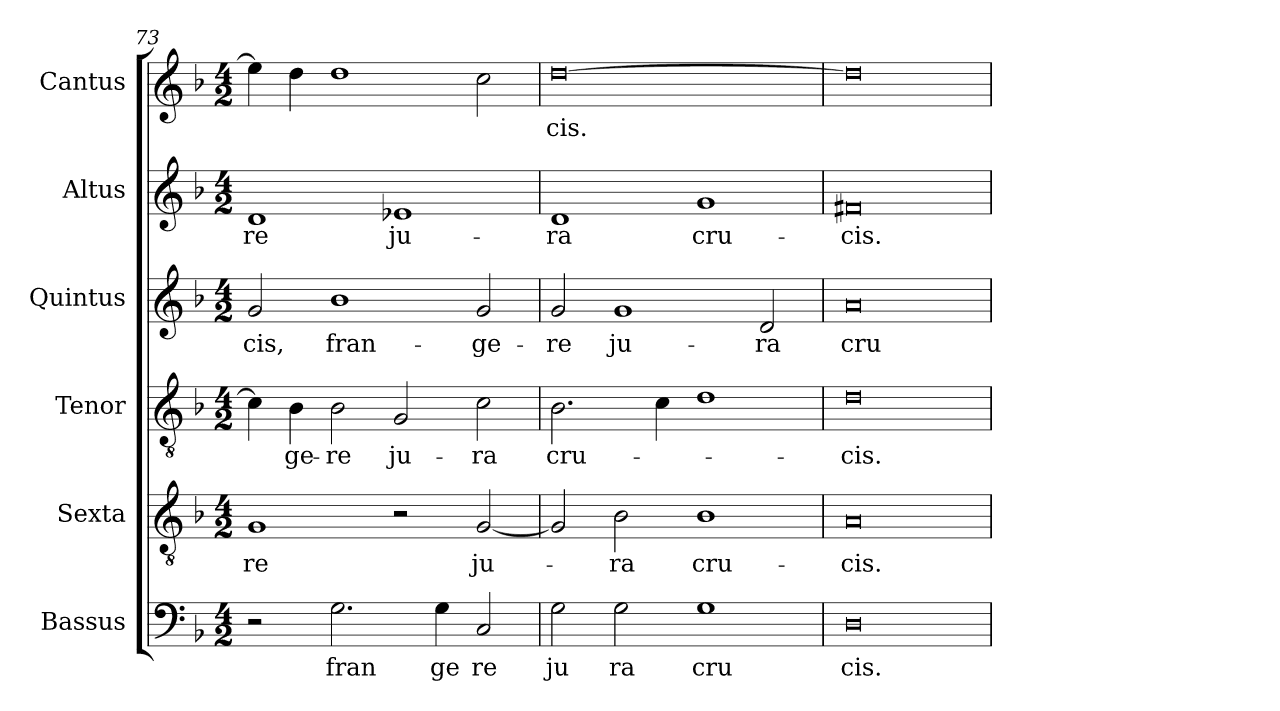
**kern	**text	**kern	**text	**kern	**text	**kern	**text	**kern	**text	**kern	**text
*part6	*part6	*part5	*part5	*part4	*part4	*part3	*part3	*part2	*part2	*part1	*part1
*staff6	*staff6	*staff5	*staff5	*staff4	*staff4	*staff3	*staff3	*staff2	*staff2	*staff1	*staff1
*I"Bassus	*	*I"Sexta	*	*I"Tenor	*	*I"Quintus	*	*I"Altus	*	*I"Cantus	*
*I'Bassus	*	*I'Sexta	*	*I'Tenor	*	*I'Quintus	*	*I'Altus	*	*I'Cantus	*
*clefF4	*	*clefGv2	*	*clefGv2	*	*clefG2	*	*clefG2	*	*clefG2	*
*k[b-]	*	*k[b-]	*	*k[b-]	*	*k[b-]	*	*k[b-]	*	*k[b-]	*
*F:	*	*F:	*	*F:	*	*F:	*	*F:	*	*F:	*
*M4/2	*	*M4/2	*	*M4/2	*	*M4/2	*	*M4/2	*	*M4/2	*
=73	=73	=73	=73	=73	=73	=73	=73	=73	=73	=73	=73
!	!	!	!LO:LY:b:cj	!	!	!	!LO:LY:b:cj	!	!LO:LY:b:cj	!	!
2r	.	1G	-re	4c\]	.	2g/	-cis,	1d	-re	4ee\]	.
!	!	!	!	!	!LO:LY:b:cj	!	!	!	!	!	!
.	.	.	.	4B-\	-ge-	.	.	.	.	4dd\	.
!	!LO:LY:b:cj	!	!	!	!LO:LY:b:cj	!	!LO:LY:b:cj	!	!	!	!
2.G\	fran	.	.	2B-\	-re	1b-	fran-	.	.	1dd	.
!	!	!	!	!	!LO:LY:b:cj	!	!	!	!LO:LY:b:cj	!	!
.	.	2r	.	2G/	ju-	.	.	1e-X	ju-	.	.
!	!LO:LY:b:cj	!	!	!	!	!	!	!	!	!	!
4G\	ge	.	.	.	.	.	.	.	.	.	.
!	!LO:LY:b:cj	!	!LO:LY:b:cj	!	!LO:LY:b:cj	!	!LO:LY:b:cj	!	!	!	!
2C/	re	[<2G/	ju-	2c\	-ra	2g/	-ge-	.	.	2cc\	.
=74	=74	=74	=74	=74	=74	=74	=74	=74	=74	=74	=74
!	!LO:LY:b:cj	!	!	!	!LO:LY:b	!	!LO:LY:b:cj	!	!LO:LY:b:cj	!	!LO:LY:b:cj
2G\	ju	2G/]	.	2.B-\	cru-	2g/	-re	1d	-ra	[>0dd	-cis.
!	!LO:LY:b:cj	!	!LO:LY:b:cj	!	!	!	!LO:LY:b:cj	!	!	!	!
2G\	ra	2B-\	-ra	.	.	1g	ju-	.	.	.	.
.	.	.	.	4c\	.	.	.	.	.	.	.
!	!LO:LY:b:cj	!	!LO:LY:b:cj	!	!	!	!	!	!LO:LY:b:cj	!	!
1G	cru	1B-	cru-	1d	.	.	.	1g	cru-	.	.
!	!	!	!	!	!	!	!LO:LY:b:cj	!	!	!	!
.	.	.	.	.	.	2d/	-ra	.	.	.	.
=75	=75	=75	=75	=75	=75	=75	=75	=75	=75	=75	=75
!	!LO:LY:b:cj	!	!LO:LY:b:cj	!	!LO:LY:b:cj	!	!LO:LY:b:cj	!	!LO:LY:b:cj	!	!
0D	cis.	0A	-cis.	0d	-cis.	0a	cru-	0f#X	-cis.	0dd]	.
=	=	=	=	=	=	=	=	=	=	=	=
*-	*-	*-	*-	*-	*-	*-	*-	*-	*-	*-	*-
